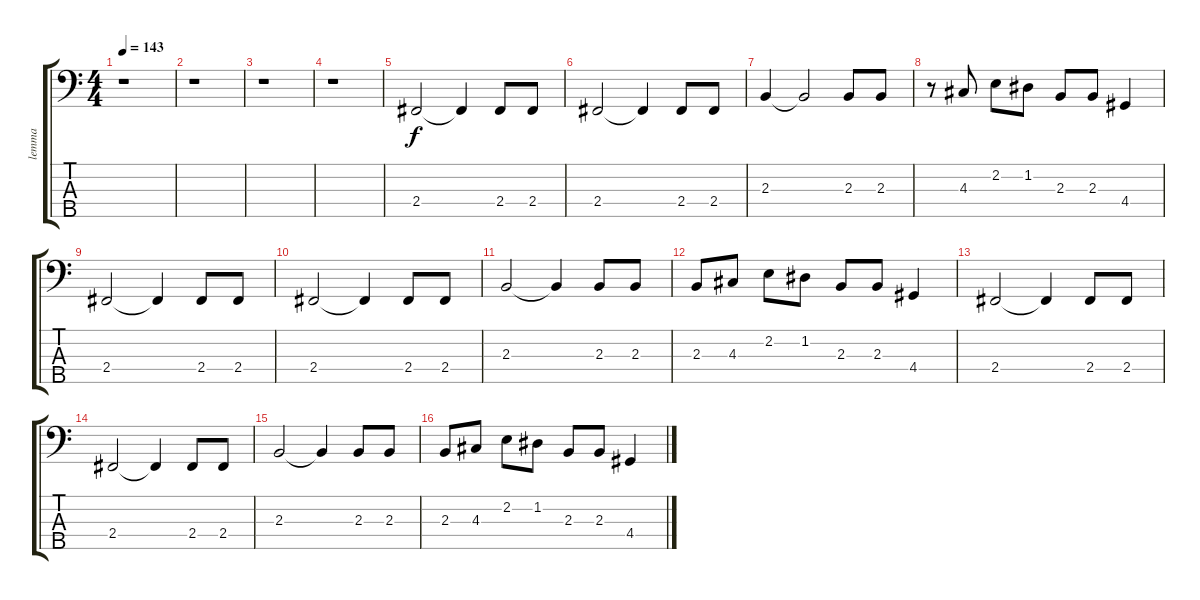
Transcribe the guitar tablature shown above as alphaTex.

\track ("lemma" "lemma") {instrument electricbasspick}
\staff {score tabs}
\tuning (G2 D2 A1 E1 B0) {hide}
\ts (4 4)
\tempo 143
\clef f4
\ks c
r.1{dy f instrument electricbasspick} |
r.1 |
r.1 |
r.1 |
2.4.2 2.4{t}.4 2.4.8 2.4.8 |
2.4.2 2.4{t}.4 2.4.8 2.4.8 |
2.3.4 2.3{t}.2 2.3.8 2.3.8 |
r.8 4.3.8 2.2.8 1.2.8 2.3.8 2.3.8 4.4.4 |
2.4.2 2.4{t}.4 2.4.8 2.4.8 |
2.4.2 2.4{t}.4 2.4.8 2.4.8 |
2.3.2 2.3{t}.4 2.3.8 2.3.8 |
2.3.8 4.3.8 2.2.8 1.2.8 2.3.8 2.3.8 4.4.4 |
2.4.2 2.4{t}.4 2.4.8 2.4.8 |
2.4.2 2.4{t}.4 2.4.8 2.4.8 |
2.3.2 2.3{t}.4 2.3.8 2.3.8 |
2.3.8 4.3.8 2.2.8 1.2.8 2.3.8 2.3.8 4.4.4
